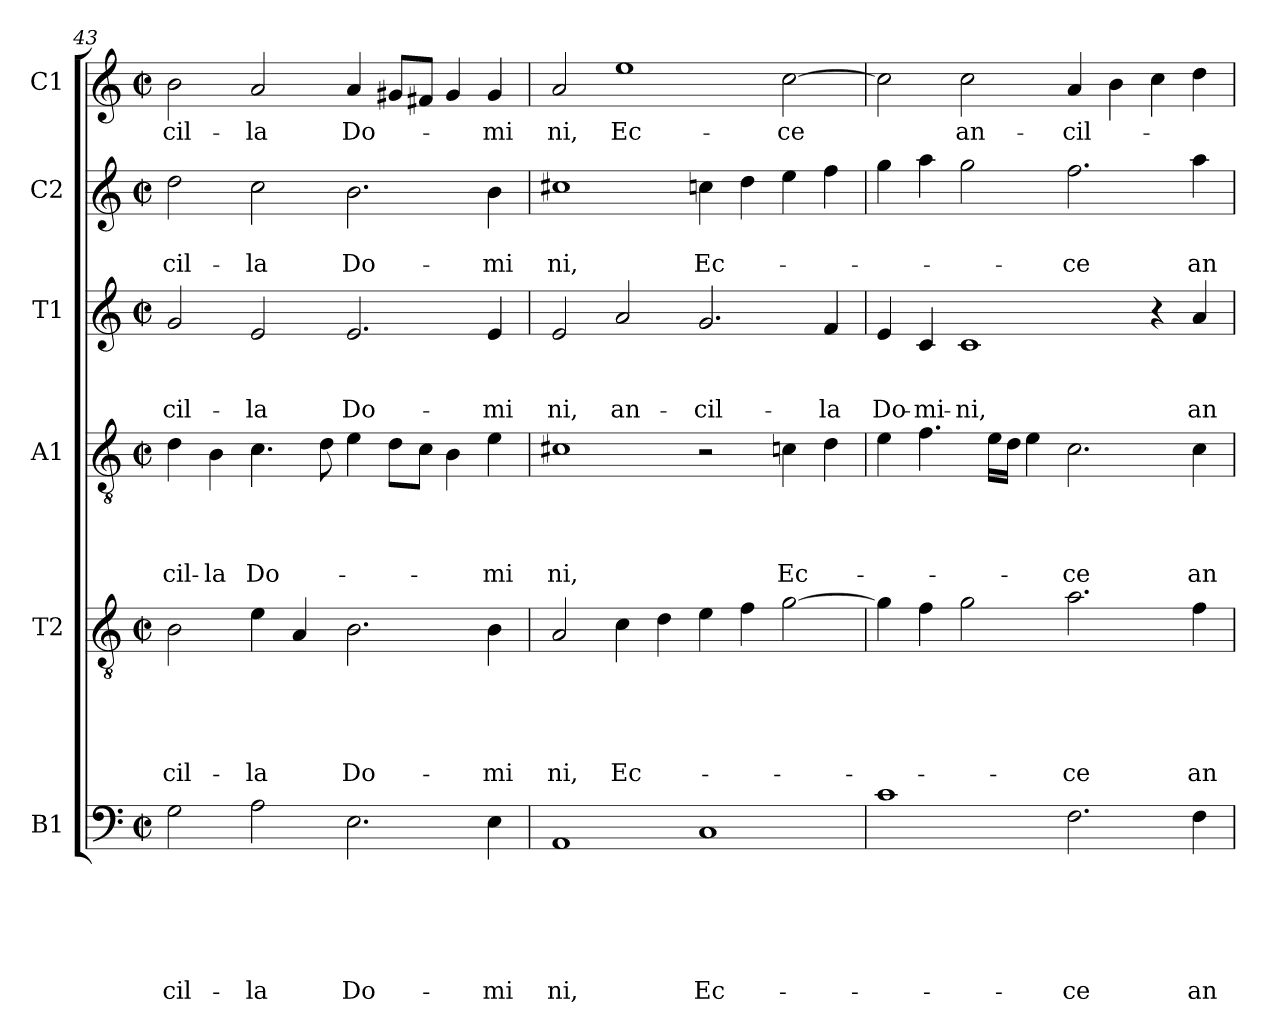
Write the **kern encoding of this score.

**kern	**text	**text	**text	**text	**text	**text	**kern	**text	**text	**text	**text	**text	**kern	**text	**text	**text	**text	**kern	**text	**text	**text	**kern	**text	**text	**kern	**text
*part6	*part6	*part6	*part6	*part6	*part6	*part6	*part5	*part5	*part5	*part5	*part5	*part5	*part4	*part4	*part4	*part4	*part4	*part3	*part3	*part3	*part3	*part2	*part2	*part2	*part1	*part1
*staff6	*staff6	*staff6	*staff6	*staff6	*staff6	*staff6	*staff5	*staff5	*staff5	*staff5	*staff5	*staff5	*staff4	*staff4	*staff4	*staff4	*staff4	*staff3	*staff3	*staff3	*staff3	*staff2	*staff2	*staff2	*staff1	*staff1
*I"B1	*	*	*	*	*	*	*I"T2	*	*	*	*	*	*I"A1	*	*	*	*	*I"T1	*	*	*	*I"C2	*	*	*I"C1	*
!!LO:LB:g=z
*clefF4	*	*	*	*	*	*	*clefGv2	*	*	*	*	*	*clefGv2	*	*	*	*	*clefG2	*	*	*	*clefG2	*	*	*clefG2	*
*k[]	*	*	*	*	*	*	*k[]	*	*	*	*	*	*k[]	*	*	*	*	*k[]	*	*	*	*k[]	*	*	*k[]	*
*C:	*	*	*	*	*	*	*C:	*	*	*	*	*	*C:	*	*	*	*	*C:	*	*	*	*C:	*	*	*C:	*
*M2/2	*	*	*	*	*	*	*M2/2	*	*	*	*	*	*M2/2	*	*	*	*	*M2/2	*	*	*	*M2/2	*	*	*M2/2	*
*met(c|)	*	*	*	*	*	*	*met(c|)	*	*	*	*	*	*met(c|)	*	*	*	*	*met(c|)	*	*	*	*met(c|)	*	*	*met(c|)	*
=43	=43	=43	=43	=43	=43	=43	=43	=43	=43	=43	=43	=43	=43	=43	=43	=43	=43	=43	=43	=43	=43	=43	=43	=43	=43	=43
!	!	!	!	!	!	!LO:LY:b	!	!	!	!	!	!LO:LY:b	!	!	!	!	!LO:LY:b	!	!	!	!LO:LY:b	!	!	!LO:LY:b	!	!LO:LY:b
2G\	.	.	.	.	.	-cil-	2B\	.	.	.	.	-cil-	4d\	.	.	.	-cil-	2g/	.	.	-cil-	2dd\	.	-cil-	2b\	-cil-
!	!	!	!	!	!	!	!	!	!	!	!	!	!	!	!	!	!LO:LY:b	!	!	!	!	!	!	!	!	!
.	.	.	.	.	.	.	.	.	.	.	.	.	4B\	.	.	.	-la	.	.	.	.	.	.	.	.	.
!	!	!	!	!	!	!LO:LY:b	!	!	!	!	!	!LO:LY:b	!	!	!	!	!LO:LY:b	!	!	!	!LO:LY:b	!	!	!LO:LY:b	!	!LO:LY:b
2A\	.	.	.	.	.	-la	4e\	.	.	.	.	-la	4.c\	.	.	.	Do-	2e/	.	.	-la	2cc\	.	-la	2a/	-la
.	.	.	.	.	.	.	4A/	.	.	.	.	.	.	.	.	.	.	.	.	.	.	.	.	.	.	.
.	.	.	.	.	.	.	.	.	.	.	.	.	8d\	.	.	.	.	.	.	.	.	.	.	.	.	.
!	!	!	!	!	!	!LO:LY:b	!	!	!	!	!	!LO:LY:b	!	!	!	!	!	!	!	!	!LO:LY:b	!	!	!LO:LY:b	!	!LO:LY:b
2.E\	.	.	.	.	.	Do-	2.B\	.	.	.	.	Do-	4e\	.	.	.	.	2.e/	.	.	Do-	2.b\	.	Do-	4a/	Do-
.	.	.	.	.	.	.	.	.	.	.	.	.	8d\L	.	.	.	.	.	.	.	.	.	.	.	8g#X/L	.
.	.	.	.	.	.	.	.	.	.	.	.	.	8c\J	.	.	.	.	.	.	.	.	.	.	.	8f#X/J	.
.	.	.	.	.	.	.	.	.	.	.	.	.	4B\	.	.	.	.	.	.	.	.	.	.	.	4g#/	.
!	!	!	!	!	!	!LO:LY:b	!	!	!	!	!	!LO:LY:b	!	!	!	!	!LO:LY:b	!	!	!	!LO:LY:b	!	!	!LO:LY:b	!	!LO:LY:b
4E\	.	.	.	.	.	-mi	4B\	.	.	.	.	-mi	4e\	.	.	.	-mi	4e/	.	.	-mi	4b\	.	-mi	4g#/	-mi
=44	=44	=44	=44	=44	=44	=44	=44	=44	=44	=44	=44	=44	=44	=44	=44	=44	=44	=44	=44	=44	=44	=44	=44	=44	=44	=44
!	!	!	!	!	!	!LO:LY:b	!	!	!	!	!	!LO:LY:b	!	!	!	!	!LO:LY:b	!	!	!	!LO:LY:b	!	!	!LO:LY:b	!	!LO:LY:b
1AA	.	.	.	.	.	ni,	2A/	.	.	.	.	ni,	1c#X	.	.	.	ni,	2e/	.	.	ni,	1cc#X	.	ni,	2a/	ni,
!	!	!	!	!	!	!	!	!	!	!	!	!LO:LY:b	!	!	!	!	!	!	!	!	!LO:LY:b	!	!	!	!	!LO:LY:b
.	.	.	.	.	.	.	4c\	.	.	.	.	Ec-	.	.	.	.	.	2a/	.	.	an-	.	.	.	1ee	Ec-
.	.	.	.	.	.	.	4d\	.	.	.	.	.	.	.	.	.	.	.	.	.	.	.	.	.	.	.
!	!	!	!	!	!	!LO:LY:b	!	!	!	!	!	!	!	!	!	!	!	!	!	!	!LO:LY:b	!	!	!LO:LY:b	!	!
1C	.	.	.	.	.	Ec-	4e\	.	.	.	.	.	2r	.	.	.	.	2.g/	.	.	-cil-	4ccn\	.	Ec-	.	.
.	.	.	.	.	.	.	4f\	.	.	.	.	.	.	.	.	.	.	.	.	.	.	4dd\	.	.	.	.
!	!	!	!	!	!	!	!	!	!	!	!	!	!	!	!	!	!LO:LY:b	!	!	!	!	!	!	!	!	!LO:LY:b
.	.	.	.	.	.	.	[2g\	.	.	.	.	.	4cn\	.	.	.	Ec-	.	.	.	.	4ee\	.	.	[2cc\	-ce
!	!	!	!	!	!	!	!	!	!	!	!	!	!	!	!	!	!	!	!	!	!LO:LY:b	!	!	!	!	!
.	.	.	.	.	.	.	.	.	.	.	.	.	4d\	.	.	.	.	4f/	.	.	-la	4ff\	.	.	.	.
=45	=45	=45	=45	=45	=45	=45	=45	=45	=45	=45	=45	=45	=45	=45	=45	=45	=45	=45	=45	=45	=45	=45	=45	=45	=45	=45
!	!	!	!	!	!	!	!	!	!	!	!	!	!	!	!	!	!	!	!	!	!LO:LY:b	!	!	!	!	!
1c	.	.	.	.	.	.	4g\]	.	.	.	.	.	4e\	.	.	.	.	4e/	.	.	Do-	4gg\	.	.	2cc\]	.
!	!	!	!	!	!	!	!	!	!	!	!	!	!	!	!	!	!	!	!	!	!LO:LY:b	!	!	!	!	!
.	.	.	.	.	.	.	4f\	.	.	.	.	.	4.f\	.	.	.	.	4c/	.	.	-mi-	4aa\	.	.	.	.
!	!	!	!	!	!	!	!	!	!	!	!	!	!	!	!	!	!	!	!	!	!LO:LY:b	!	!	!	!	!LO:LY:b
.	.	.	.	.	.	.	2g\	.	.	.	.	.	.	.	.	.	.	1c	.	.	-ni,	2gg\	.	.	2cc\	an-
.	.	.	.	.	.	.	.	.	.	.	.	.	16e\LL	.	.	.	.	.	.	.	.	.	.	.	.	.
.	.	.	.	.	.	.	.	.	.	.	.	.	16d\JJ	.	.	.	.	.	.	.	.	.	.	.	.	.
.	.	.	.	.	.	.	.	.	.	.	.	.	4e\	.	.	.	.	.	.	.	.	.	.	.	.	.
!	!	!	!	!	!	!LO:LY:b	!	!	!	!	!	!LO:LY:b	!	!	!	!	!LO:LY:b	!	!	!	!	!	!	!LO:LY:b	!	!LO:LY:b
2.F\	.	.	.	.	.	-ce	2.a\	.	.	.	.	-ce	2.c\	.	.	.	-ce	.	.	.	.	2.ff\	.	-ce	4a/	-cil-
.	.	.	.	.	.	.	.	.	.	.	.	.	.	.	.	.	.	.	.	.	.	.	.	.	4b\	.
.	.	.	.	.	.	.	.	.	.	.	.	.	.	.	.	.	.	4r	.	.	.	.	.	.	4cc\	.
!	!	!	!	!	!	!LO:LY:b	!	!	!	!	!	!LO:LY:b	!	!	!	!	!LO:LY:b	!	!	!	!LO:LY:b	!	!	!LO:LY:b	!	!
4F\	.	.	.	.	.	an-	4f\	.	.	.	.	an-	4c\	.	.	.	an-	4a/	.	.	an-	4aa\	.	an-	4dd\	.
=	=	=	=	=	=	=	=	=	=	=	=	=	=	=	=	=	=	=	=	=	=	=	=	=	=	=
*-	*-	*-	*-	*-	*-	*-	*-	*-	*-	*-	*-	*-	*-	*-	*-	*-	*-	*-	*-	*-	*-	*-	*-	*-	*-	*-
